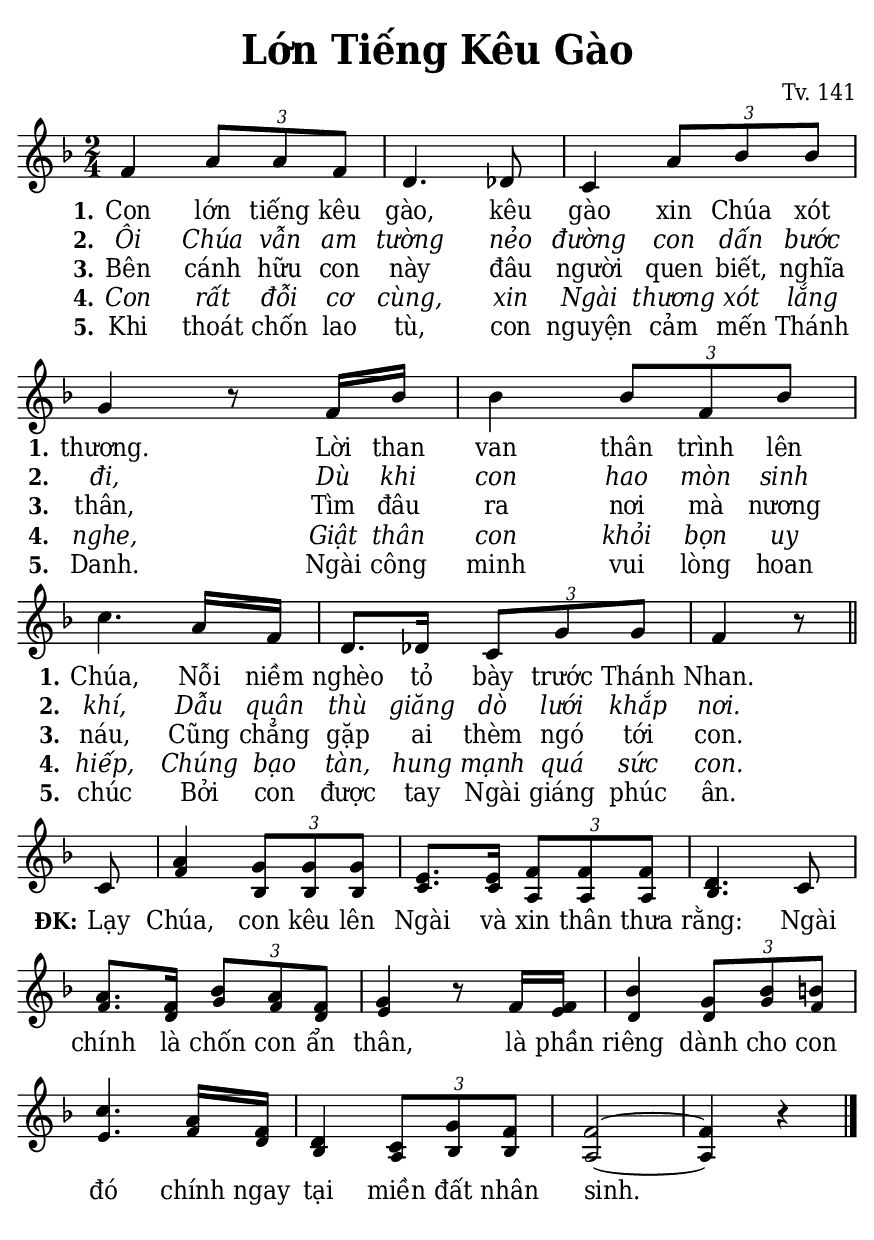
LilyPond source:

% Cài đặt chung\
\version "2.22.1"
\include "english.ly"

\header {
  title = \markup { \fontsize #1 "Lớn Tiếng Kêu Gào" }
  composer = "Tv. 141"
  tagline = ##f
}

% mã nguồn cho những chức năng chưa hỗ trợ trong phiên bản lilypond hiện tại
% cung cấp bởi cộng đồng lilypond khi gửi email đến lilypond-user@gnu.org
% Đổi kích thước nốt cho bè phụ
notBePhu =
#(define-music-function (font-size music) (number? ly:music?)
   (for-some-music
     (lambda (m)
       (if (music-is-of-type? m 'rhythmic-event)
           (begin
             (set! (ly:music-property m 'tweaks)
                   (cons `(font-size . ,font-size)
                         (ly:music-property m 'tweaks)))
             #t)
           #f))
     music)
   music)

% in số phiên khúc trên mỗi dòng
#(define (add-grob-definition grob-name grob-entry)
     (set! all-grob-descriptions
           (cons ((@@ (lily) completize-grob-entry)
                  (cons grob-name grob-entry))
                 all-grob-descriptions)))

#(add-grob-definition
    'StanzaNumberSpanner
    `((direction . ,LEFT)
      (font-series . bold)
      (padding . 1.0)
      (side-axis . ,X)
      (stencil . ,ly:text-interface::print)
      (X-offset . ,ly:side-position-interface::x-aligned-side)
      (Y-extent . ,grob::always-Y-extent-from-stencil)
      (meta . ((class . Spanner)
               (interfaces . (font-interface
                              side-position-interface
                              stanza-number-interface
                              text-interface))))))

\layout {
    \context {
      \Global
      \grobdescriptions #all-grob-descriptions
    }
    \context {
      \Score
      \remove Stanza_number_align_engraver
      \consists
        #(lambda (context)
           (let ((texts '())
                 (syllables '()))
             (make-engraver
              (acknowledgers
               ((stanza-number-interface engraver grob source-engraver)
                  (set! texts (cons grob texts)))
               ((lyric-syllable-interface engraver grob source-engraver)
                  (set! syllables (cons grob syllables))))
              ((stop-translation-timestep engraver)
                 (for-each
                  (lambda (text)
                    (for-each
                     (lambda (syllable)
                       (ly:pointer-group-interface::add-grob
                        text
                        'side-support-elements
                        syllable))
                     syllables))
                  texts)
                 (set! syllables '())))))
    }
    \context {
      \Lyrics
      \remove Stanza_number_engraver
      \consists
        #(lambda (context)
           (let ((text #f)
                 (last-stanza #f))
             (make-engraver
              ((process-music engraver)
                 (let ((stanza (ly:context-property context 'stanza #f)))
                   (if (and stanza (not (equal? stanza last-stanza)))
                       (let ((column (ly:context-property context
'currentCommandColumn)))
                         (set! last-stanza stanza)
                         (if text
                             (ly:spanner-set-bound! text RIGHT column))
                         (set! text (ly:engraver-make-grob engraver
'StanzaNumberSpanner '()))
                         (ly:grob-set-property! text 'text stanza)
                         (ly:spanner-set-bound! text LEFT column)))))
              ((finalize engraver)
                 (if text
                     (let ((column (ly:context-property context
'currentCommandColumn)))
                       (ly:spanner-set-bound! text RIGHT column)))))))
      \override StanzaNumberSpanner.horizon-padding = 10000
    }
}

stanzaReminderOff =
  \temporary \override StanzaNumberSpanner.after-line-breaking =
     #(lambda (grob)
        ;; Can be replaced with (not (first-broken-spanner? grob)) in 2.23.
        (if (let ((siblings (ly:spanner-broken-into (ly:grob-original grob))))
              (and (pair? siblings)
                   (not (eq? grob (car siblings)))))
            (ly:grob-suicide! grob)))

stanzaReminderOn = \undo \stanzaReminderOff
% kết thúc mã nguồn

% Nhạc phiên khúc
nhacPhienKhucSop = \relative c' {
  f4 \tuplet 3/2 { a8 a f } |
  d4. df8 |
  c4 \tuplet 3/2 { a'8 bf bf } |
  g4 r8 f16 bf |
  bf4 \tuplet 3/2 { bf8 f bf } |
  c4. a16 f |
  d8. df16 \tuplet 3/2 { c8 g' g } |
  f4 r8 \bar "||" \break
  
  c |
  a'4 \tuplet 3/2 { g8 g g } |
  e8. e16 \tuplet 3/2 { f8 f f } |
  d4. c8 |
  a'8. f16 \tuplet 3/2 { bf8 a f } |
  g4 r8 f16 f |
  bf4 \tuplet 3/2 { g8 bf b! } |
  c4. a16 f |
  d4 \tuplet 3/2 { c8 g' f } |
  f2 ~ |
  f4 r \bar "|."
}

nhacPhienKhucAlto = \relative c' {
  R2*7
  r4.
  c8 |
  f4 \tuplet 3/2 { bf,8 bf bf } |
  c8. c16 \tuplet 3/2 { a8 a a } |
  bf4. c8 |
  f8. d16 \tuplet 3/2 { g8 f d } |
  e4 r8 f16 e |
  d4 \tuplet 3/2 { d8 g f } |
  e4. f16 d |
  bf4 \tuplet 3/2 { a8 bf bf } |
  a2 ~ |
  a4 r
}

% Lời phiên khúc
loiPhienKhucSop = \lyrics {
  <<
    {
      \set stanza = "1."
      Con lớn tiếng kêu gào,
      kêu gào xin Chúa xót thương.
      Lời than van thân trình lên Chúa,
      Nỗi niềm nghèo tỏ bày trước Thánh Nhan.
    }
    \new Lyrics {
	    \set associatedVoice = "beSop"
	    \set stanza = "2."
      \override Lyrics.LyricText.font-shape = #'italic
	    Ôi Chúa vẫn am tường
	    nẻo đường con dấn bước đi,
	    Dù khi con hao mòn sinh khí,
	    Dẫu quân thù giăng dò lưới khắp nơi.
    }
    \new Lyrics {
	    \set associatedVoice = "beSop"
	    \set stanza = "3."
	    Bên cánh hữu con này
	    đâu người quen biết, nghĩa thân,
	    Tìm đâu ra nơi mà nương náu,
	    Cũng chẳng gặp ai thèm ngó tới con.
    }
    \new Lyrics {
	    \set associatedVoice = "beSop"
	    \set stanza = "4."
      \override Lyrics.LyricText.font-shape = #'italic
	    Con rất đỗi cơ cùng,
	    xin Ngài thương xót lắng nghe,
	    Giật thân con khỏi bọn uy hiếp,
	    Chúng bạo tàn, hung mạnh quá sức con.
    }
    \new Lyrics {
	    \set associatedVoice = "beSop"
	    \set stanza = "5."
	    Khi thoát chốn lao tù,
	    con nguyện cảm mến Thánh Danh.
	    Ngài công minh vui lòng hoan chúc
	    Bởi con được tay Ngài giáng phúc ân.
    }
  >>
  \stanzaReminderOff
  \set stanza = "ĐK:"
  Lạy Chúa, con kêu lên Ngài và xin thân thưa rằng:
  Ngài chính là chốn con ẩn thân,
  là phần riêng dành cho con đó
  chính ngay tại miền đất nhân sinh.
}

% Dàn trang
\paper {
  #(set-paper-size "a5")
  top-margin = 3\mm
  bottom-margin = 3\mm
  left-margin = 3\mm
  right-margin = 3\mm
  indent = #0
  #(define fonts
	 (make-pango-font-tree "Deja Vu Serif Condensed"
	 		       "Deja Vu Serif Condensed"
			       "Deja Vu Serif Condensed"
			       (/ 20 20)))
  print-page-number = ##f
  page-count = 1
}

TongNhip = {
  \key f \major \time 2/4
  \set Timing.beamExceptions = #'()
  \set Timing.baseMoment = #(ly:make-moment 1/4)
}

\score {
  \new ChoirStaff <<
    \new Staff \with {
        \consists "Merge_rests_engraver"
        printPartCombineTexts = ##f
      }
      <<
      \new Voice \TongNhip \partCombine 
        \nhacPhienKhucSop
        \notBePhu -1 { \nhacPhienKhucAlto }
      \new NullVoice = beSop \nhacPhienKhucSop
      \new Lyrics \lyricsto beSop \loiPhienKhucSop
      >>
  >>
  \layout {
    \override Lyrics.LyricSpace.minimum-distance = #0.8
    \override Score.BarNumber.break-visibility = ##(#f #f #f)
    \override Score.SpacingSpanner.uniform-stretching = ##t
  } 
}
